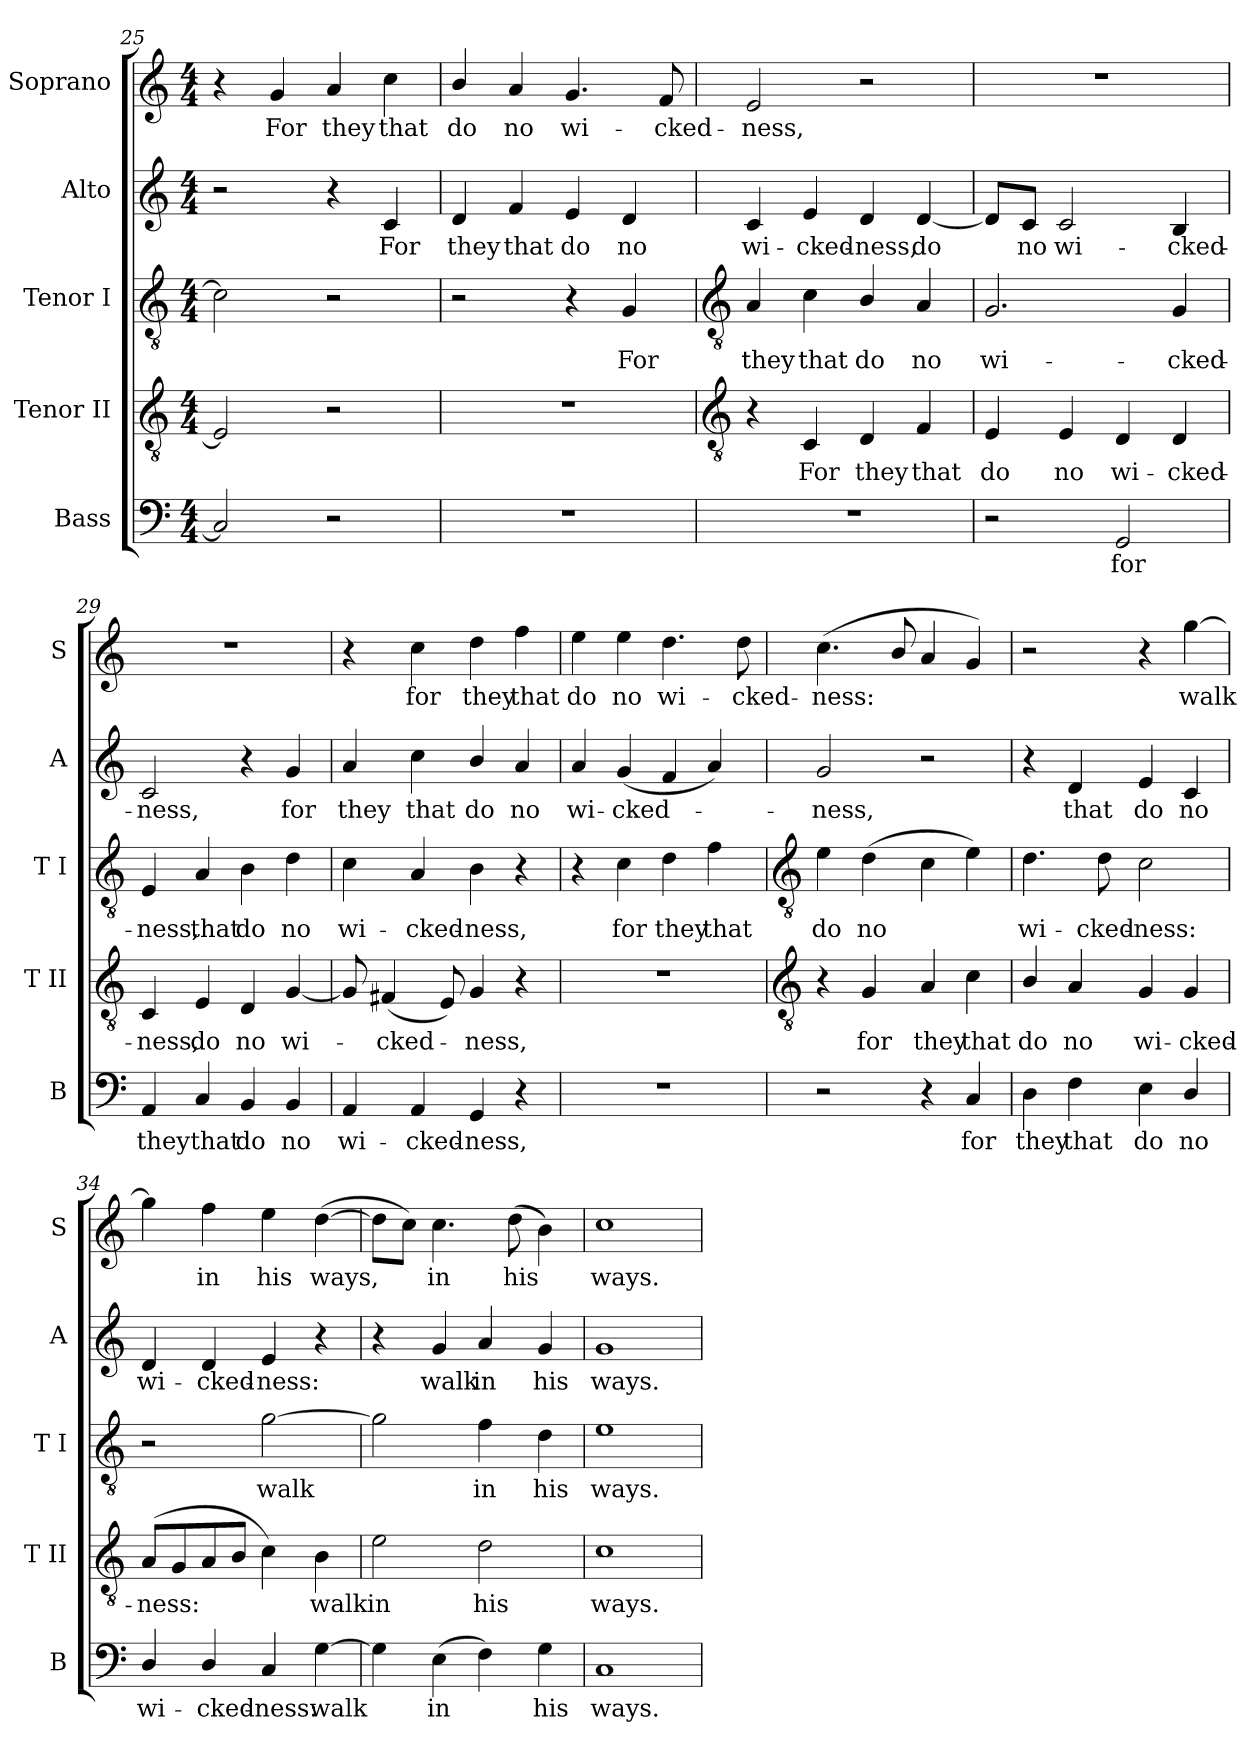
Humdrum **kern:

**kern	**text	**kern	**text	**kern	**text	**kern	**text	**kern	**text
*part5	*part5	*part4	*part4	*part3	*part3	*part2	*part2	*part1	*part1
*staff5	*staff5	*staff4	*staff4	*staff3	*staff3	*staff2	*staff2	*staff1	*staff1
*I"Bass	*	*I"Tenor II	*	*I"Tenor I	*	*I"Alto	*	*I"Soprano	*
*I'B	*	*I'T II	*	*I'T I	*	*I'A	*	*I'S	*
*clefF4	*	*clefGv2	*	*clefGv2	*	*clefG2	*	*clefG2	*
*k[]	*	*k[]	*	*k[]	*	*k[]	*	*k[]	*
*C:	*	*C:	*	*C:	*	*C:	*	*C:	*
*M4/4	*	*M4/4	*	*M4/4	*	*M4/4	*	*M4/4	*
=25	=25	=25	=25	=25	=25	=25	=25	=25	=25
2C]	.	2E]	.	2c]	.	2r	.	4r	.
!	!	!	!	!	!	!	!	!	!LO:LY:b
.	.	.	.	.	.	.	.	4g	For
!	!	!	!	!	!	!	!	!	!LO:LY:b
2r	.	2r	.	2r	.	4r	.	4a	they
!	!	!	!	!	!	!	!LO:LY:b	!	!LO:LY:b
.	.	.	.	.	.	4c	For	4cc	that
=26	=26	=26	=26	=26	=26	=26	=26	=26	=26
!	!	!	!	!	!	!	!LO:LY:b	!	!LO:LY:b
1r	.	1r	.	2r	.	4d	they	4b/	do
!	!	!	!	!	!	!	!LO:LY:b	!	!LO:LY:b
.	.	.	.	.	.	4f	that	4a	no
!	!	!	!	!	!	!	!LO:LY:b	!	!LO:LY:b
.	.	.	.	4r	.	4e	do	4.g	wi-
!	!	!	!	!	!LO:LY:b	!	!LO:LY:b	!	!
.	.	.	.	4G	For	4d	no	.	.
!	!	!	!	!	!	!	!	!	!LO:LY:b
.	.	.	.	.	.	.	.	8f	-cked-
!!LO:LB:g=z
=27	=27	=27	=27	=27	=27	=27	=27	=27	=27
*	*	*clefGv2	*	*clefGv2	*	*	*	*	*
!	!	!	!	!	!LO:LY:b	!	!LO:LY:b	!	!LO:LY:b
1r	.	4r	.	4A	they	4c	wi-	2e	-ness,
!	!	!	!LO:LY:b	!	!LO:LY:b	!	!LO:LY:b	!	!
.	.	4C	For	4c	that	4e	-cked-	.	.
!	!	!	!LO:LY:b	!	!LO:LY:b	!	!LO:LY:b	!	!
.	.	4D	they	4B/	do	4d	-ness,	2r	.
!	!	!	!LO:LY:b	!	!LO:LY:b	!	!LO:LY:b	!	!
.	.	4F	that	4A	no	[4d	do	.	.
=28	=28	=28	=28	=28	=28	=28	=28	=28	=28
!	!	!	!LO:LY:b	!	!LO:LY:b	!	!	!	!
2r	.	4E	do	2.G	wi-	8d/L]	.	1r	.
!	!	!	!	!	!	!	!LO:LY:b	!	!
.	.	.	.	.	.	8c/J	no	.	.
!	!	!	!LO:LY:b	!	!	!	!LO:LY:b	!	!
.	.	4E	no	.	.	2c	wi-	.	.
!	!LO:LY:b	!	!LO:LY:b	!	!	!	!	!	!
2GG	for	4D	wi-	.	.	.	.	.	.
!	!	!	!LO:LY:b	!	!LO:LY:b	!	!LO:LY:b	!	!
.	.	4D	-cked-	4G	-cked-	4B	-cked-	.	.
=29	=29	=29	=29	=29	=29	=29	=29	=29	=29
!	!LO:LY:b	!	!LO:LY:b	!	!LO:LY:b	!	!LO:LY:b	!	!
4AA	they	4C	-ness,	4E	-ness,	2c	-ness,	1r	.
!	!LO:LY:b	!	!LO:LY:b	!	!LO:LY:b	!	!	!	!
4C	that	4E	do	4A	that	.	.	.	.
!	!LO:LY:b	!	!LO:LY:b	!	!LO:LY:b	!	!	!	!
4BB	do	4D	no	4B	do	4r	.	.	.
!	!LO:LY:b	!	!LO:LY:b	!	!LO:LY:b	!	!LO:LY:b	!	!
4BB	no	[4G	wi-	4d	no	4g	for	.	.
=30	=30	=30	=30	=30	=30	=30	=30	=30	=30
!	!LO:LY:b	!	!	!	!LO:LY:b	!	!LO:LY:b	!	!
4AA	wi-	8G]	.	4c	wi-	4a	they	4r	.
!	!	!	!LO:LY:b	!	!	!	!	!	!
.	.	(<4F#X	cked-	.	.	.	.	.	.
!	!LO:LY:b	!	!	!	!LO:LY:b	!	!LO:LY:b	!	!LO:LY:b
4AA	-cked-	.	.	4A	-cked-	4cc	that	4cc	for
.	.	8E)	.	.	.	.	.	.	.
!	!LO:LY:b	!	!LO:LY:b	!	!LO:LY:b	!	!LO:LY:b	!	!LO:LY:b
4GG	-ness,	4G	ness,	4B	-ness,	4b/	do	4dd	they
!	!	!	!	!	!	!	!LO:LY:b	!	!LO:LY:b
4r	.	4r	.	4r	.	4a	no	4ff	that
=31	=31	=31	=31	=31	=31	=31	=31	=31	=31
!	!	!	!	!	!	!	!LO:LY:b	!	!LO:LY:b
1r	.	1r	.	4r	.	4a	wi-	4ee	do
!	!	!	!	!	!LO:LY:b	!	!LO:LY:b	!	!LO:LY:b
.	.	.	.	4c	for	(<4g	-cked-	4ee	no
!	!	!	!	!	!LO:LY:b	!	!	!	!LO:LY:b
.	.	.	.	4d	they	4f	.	4.dd	wi-
!	!	!	!	!	!LO:LY:b	!	!	!	!
.	.	.	.	4f	that	4a)	.	.	.
!	!	!	!	!	!	!	!	!	!LO:LY:b
.	.	.	.	.	.	.	.	8dd	-cked-
!!LO:LB:g=z
=32	=32	=32	=32	=32	=32	=32	=32	=32	=32
*	*	*clefGv2	*	*clefGv2	*	*	*	*	*
!	!	!	!	!	!LO:LY:b	!	!LO:LY:b	!	!LO:LY:b
2r	.	4r	.	4e	do	2g	ness,	(<4.cc	-ness:
!	!	!	!LO:LY:b	!	!LO:LY:b	!	!	!	!
.	.	4G	for	(>4d	no	.	.	.	.
.	.	.	.	.	.	.	.	8b/	.
!	!	!	!LO:LY:b	!	!	!	!	!	!
4r	.	4A	they	4c	.	2r	.	4a	.
!	!LO:LY:b	!	!LO:LY:b	!	!	!	!	!	!
4C	for	4c	that	4e)	.	.	.	4g)	.
=33	=33	=33	=33	=33	=33	=33	=33	=33	=33
!	!LO:LY:b	!	!LO:LY:b	!	!LO:LY:b	!	!	!	!
4D	they	4B/	do	4.d	wi-	4r	.	2r	.
!	!LO:LY:b	!	!LO:LY:b	!	!	!	!LO:LY:b	!	!
4F	that	4A	no	.	.	4d	that	.	.
!	!	!	!	!	!LO:LY:b	!	!	!	!
.	.	.	.	8d	-cked-	.	.	.	.
!	!LO:LY:b	!	!LO:LY:b	!	!LO:LY:b	!	!LO:LY:b	!	!
4E	do	4G	wi-	2c	-ness:	4e	do	4r	.
!	!LO:LY:b	!	!LO:LY:b	!	!	!	!LO:LY:b	!	!LO:LY:b
4D/	no	4G	-cked-	.	.	4c	no	[4gg	walk
=34	=34	=34	=34	=34	=34	=34	=34	=34	=34
!	!LO:LY:b	!	!LO:LY:b	!	!	!	!LO:LY:b	!	!
4D/	wi-	(<8AL	-ness:	2r	.	4d	wi-	4gg]	.
.	.	8G	.	.	.	.	.	.	.
!	!LO:LY:b	!	!	!	!	!	!LO:LY:b	!	!LO:LY:b
4D/	-cked-	8A	.	.	.	4d	-cked-	4ff	in
.	.	8BJ	.	.	.	.	.	.	.
!	!LO:LY:b	!	!	!	!LO:LY:b	!	!LO:LY:b	!	!LO:LY:b
4C	-ness:	4c)	.	[2g	walk	4e	-ness:	4ee	his
!	!LO:LY:b	!	!LO:LY:b	!	!	!	!	!	!LO:LY:b
[4G	walk	4B	walk	.	.	4r	.	(>[4dd	ways,
=35	=35	=35	=35	=35	=35	=35	=35	=35	=35
!	!	!	!LO:LY:b	!	!	!	!	!	!
4G]	.	2e	in	2g]	.	4r	.	8ddL]	.
.	.	.	.	.	.	.	.	8ccJ)	.
!	!LO:LY:b	!	!	!	!	!	!LO:LY:b	!	!LO:LY:b
(>4E	in	.	.	.	.	4g	walk	4.cc	in
!	!	!	!LO:LY:b	!	!LO:LY:b	!	!LO:LY:b	!	!
4F)	.	2d	his	4f	in	4a	in	.	.
!	!	!	!	!	!	!	!	!	!LO:LY:b
.	.	.	.	.	.	.	.	(>8ddL	his
!	!LO:LY:b	!	!	!	!LO:LY:b	!	!LO:LY:b	!	!
4G	his	.	.	4d	his	4g	his	4b)	.
=36	=36	=36	=36	=36	=36	=36	=36	=36	=36
!	!LO:LY:b	!	!LO:LY:b	!	!LO:LY:b	!	!LO:LY:b	!	!LO:LY:b
1C	ways.	1c	ways.	1e	ways.	1g	ways.	1cc	ways.
=	=	=	=	=	=	=	=	=	=
*-	*-	*-	*-	*-	*-	*-	*-	*-	*-
